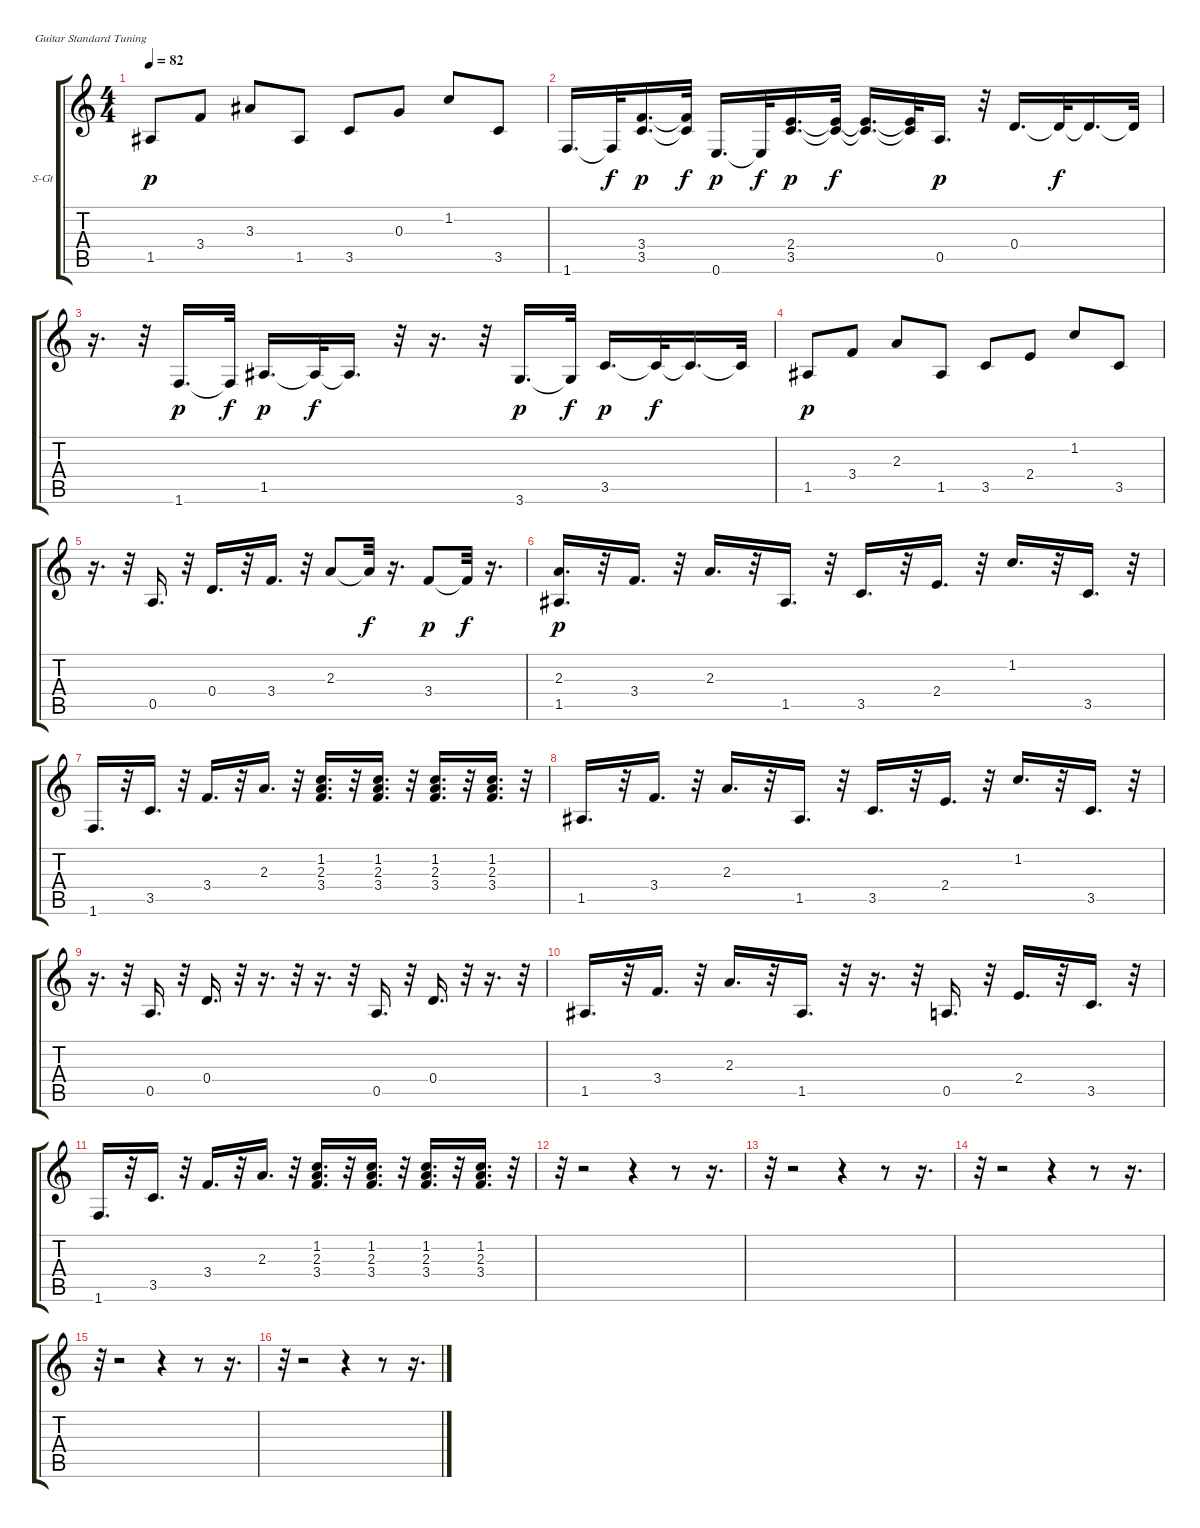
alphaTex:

\bracketExtendMode groupsimilarinstruments
\firstSystemTrackNameOrientation horizontal
\otherSystemsTrackNameOrientation horizontal
\track ("木吉他" "S-Gt") {instrument acousticguitarsteel}
\staff {score tabs}
\tuning (E4 B3 G3 D3 A2 E2)
\ts (4 4)
\tempo 82
\clef g2
\ks c
1.5.8{dy p} 3.4.8 3.3.8 1.5.8 3.5.8 0.3.8 1.2.8 3.5.8 |
1.6.16{d} 1.6{t}.32{dy f} (3.4 3.5).16{d dy p} (3.4{t} 3.5{t}).32{dy f} 0.6.16{d dy p} 0.6{t}.32{dy f} (2.4 3.5).16{d dy p} (2.4{t} 3.5{t}).32{dy f} (3.5{t} 2.4{t}).16{d} (2.4{t} 3.5{t}).32 0.5.16{d dy p} r.32 0.4.16{d} 0.4{t}.32{dy f} 0.4{t}.16{d} 0.4{t}.32 |
r.16{d} r.32 1.6.16{d dy p} 1.6{t}.32{dy f} 1.5.16{d dy p} 1.5{t}.32{dy f} 1.5{t}.16{d} r.32 r.16{d} r.32 3.6.16{d dy p} 3.6{t}.32{dy f} 3.5.16{d dy p} 3.5{t}.32{dy f} 3.5{t}.16{d} 3.5{t}.32 |
1.5.8{dy p} 3.4.8 2.3.8 1.5.8 3.5.8 2.4.8 1.2.8 3.5.8 |
r.16{d} r.32 0.5.16{d} r.32 0.4.16{d} r.32 3.4.16{d} r.32 2.3.8 2.3{t}.32{dy f} r.16{d} 3.4.8{dy p} 3.4{t}.32{dy f} r.16{d} |
(2.3 1.5).16{d dy p} r.32 3.4.16{d} r.32 2.3.16{d} r.32 1.5.16{d} r.32 3.5.16{d} r.32 2.4.16{d} r.32 1.2.16{d} r.32 3.5.16{d} r.32 |
1.6.16{d} r.32 3.5.16{d} r.32 3.4.16{d} r.32 2.3.16{d} r.32 (1.2 2.3 3.4).16{d} r.32 (1.2 2.3 3.4).16{d} r.32 (1.2 2.3 3.4).16{d} r.32 (1.2 2.3 3.4).16{d} r.32 |
1.5.16{d} r.32 3.4.16{d} r.32 2.3.16{d} r.32 1.5.16{d} r.32 3.5.16{d} r.32 2.4.16{d} r.32 1.2.16{d} r.32 3.5.16{d} r.32 |
r.16{d} r.32 0.5.16{d} r.32 0.4.16{d} r.32 r.16{d} r.32 r.16{d} r.32 0.5.16{d} r.32 0.4.16{d} r.32 r.16{d} r.32 |
1.5.16{d} r.32 3.4.16{d} r.32 2.3.16{d} r.32 1.5.16{d} r.32 r.16{d} r.32 0.5.16{d} r.32 2.4.16{d} r.32 3.5.16{d} r.32 |
1.6.16{d} r.32 3.5.16{d} r.32 3.4.16{d} r.32 2.3.16{d} r.32 (1.2 2.3 3.4).16{d} r.32 (1.2 2.3 3.4).16{d} r.32 (1.2 2.3 3.4).16{d} r.32 (1.2 2.3 3.4).16{d} r.32 |
r.32 r.2 r.4 r.8 r.16{d} |
r.32 r.2 r.4 r.8 r.16{d} |
r.32 r.2 r.4 r.8 r.16{d} |
r.32 r.2 r.4 r.8 r.16{d} |
r.32 r.2 r.4 r.8 r.16{d}
